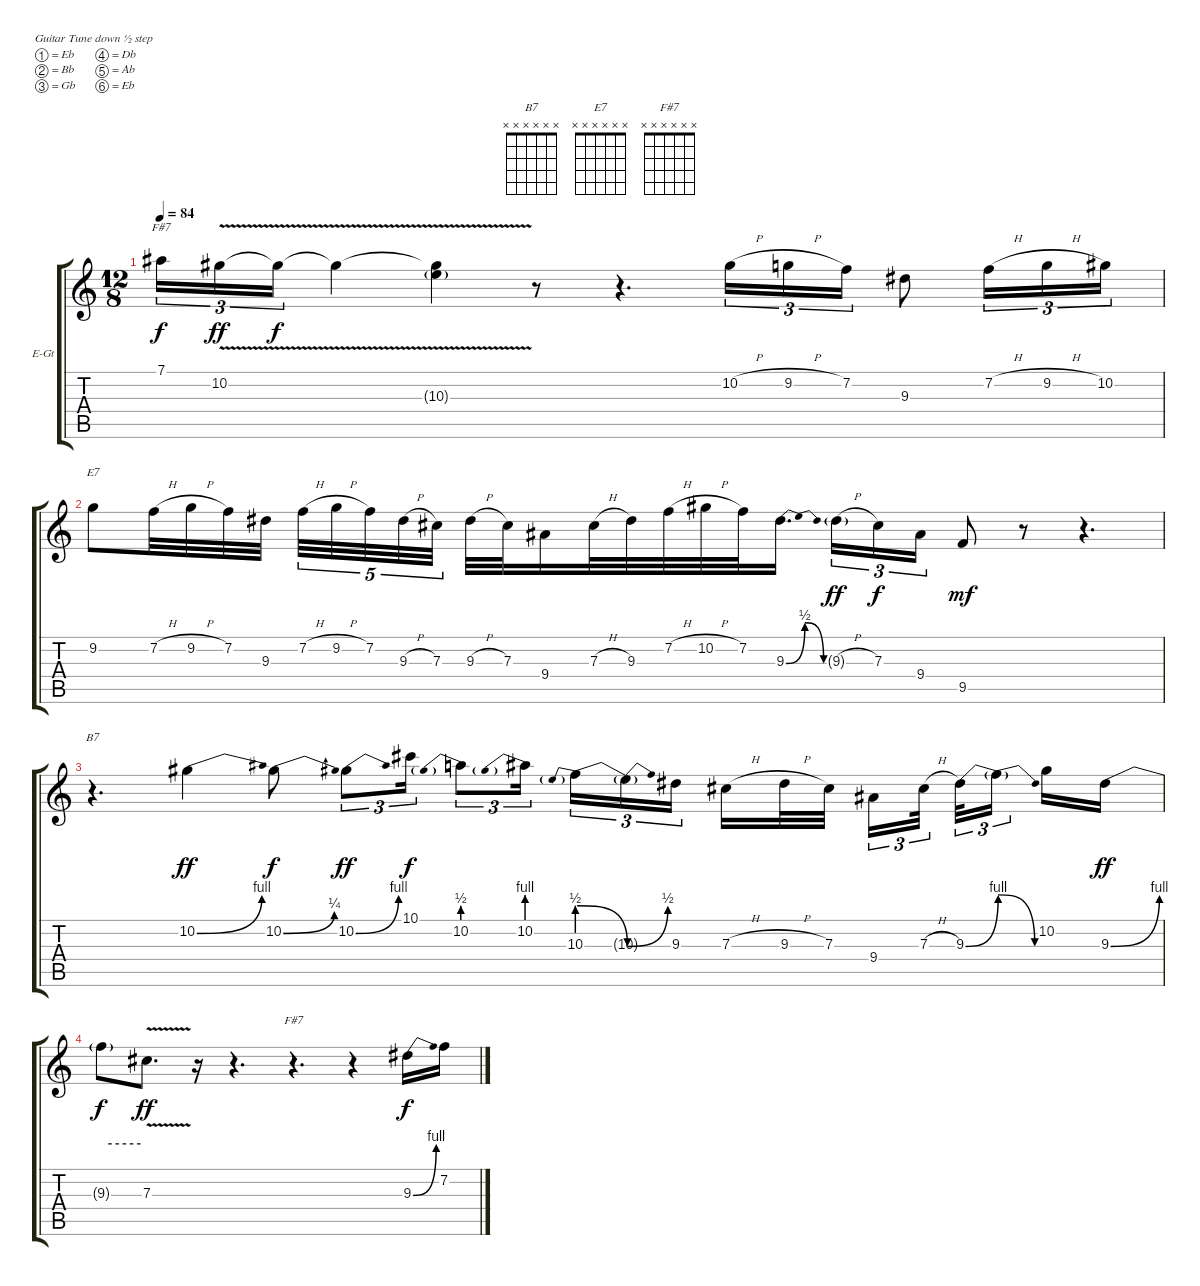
\bracketExtendMode groupsimilarinstruments
\firstSystemTrackNameOrientation horizontal
\otherSystemsTrackNameOrientation horizontal
\track ("Guitar" "E-Gt") {instrument overdrivenguitar}
\staff {score tabs}
\tuning (Eb4 Bb3 Gb3 Db3 Ab2 Eb2)
\chord ("B7" x x x x x x)
\chord ("E7" x x x x x x)
\chord ("F#7" x x x x x x)
\ts (12 8)
\tempo 84
\clef g2
\ks c
7.1.16{tu (3 2) ch "F#7" dy f} 10.2{v}.16{tu (3 2) dy ff} 10.2{v t}.16{tu (3 2) dy f} 10.2{v t}.4 (10.2{v t} 10.3{g}).4 r.8 r.4{d} 10.2{h}.16{tu (3 2)} 9.2{h}.16{tu (3 2)} 7.2.16{tu (3 2)} 9.3.8 7.2{h}.16{tu (3 2)} 9.2{h}.16{tu (3 2)} 10.2.16{tu (3 2)} |
9.2.8{ch "E7"} 7.2{h}.32 9.2{h}.32 7.2.32 9.3.32 7.2{h}.32{tu (5 4)} 9.2{h}.32{tu (5 4)} 7.2.32{tu (5 4)} 9.3{h}.32{tu (5 4)} 7.3.32{tu (5 4)} 9.3{h}.32 7.3.32 9.4.16 7.3{h}.32 9.3.32 7.2{h}.32 10.2{h}.32 7.2.32 9.3{be (bendrelease 0 0 30 2 30 2 60 0)}.16{d} 9.3{h g}.16{tu (3 2) dy ff} 7.3.16{tu (3 2) dy f} 9.4.16{tu (3 2)} 9.5.8{dy mf} r.8 r.4{d} |
r.4{d ch "B7"} 10.2{be (bend 0 0 60 4)}.4{dy ff} 10.2{be (bend 0 0 60 1)}.8{dy f} 10.2{be (bend 0 0 60 4)}.8{tu (3 2) dy ff} 10.1.16{tu (3 2) dy f} 10.2{be (prebend 0 2 60 2)}.8{tu (3 2)} 10.2{be (prebend 0 4 60 4)}.16{tu (3 2)} 10.3{be (prebendrelease 0 2 60 0)}.16{tu (3 2)} 10.3{be (bend 0 0 60 2) t}.16{tu (3 2)} 9.3.16{tu (3 2)} 7.3{h}.16 9.3{h}.32 7.3.32 9.4.16{tu (3 2)} 7.3{h}.32{tu (3 2)} 9.3{be (bend 0 0 60 4)}.32{tu (3 2)} 9.3{be (release 0 4 60 0) t}.16{tu (3 2)} 10.2.16 9.3{be (bend 0 0 60 4)}.16{dy ff} |
9.3{be (hold 0 4 60 4) t}.8{dy f} 7.3{v}.8{d dy ff} r.16 r.4{d} r.4{d ch "F#7"} r.4 9.3{be (bend 0 0 60 4)}.16{dy f} 7.2.16
